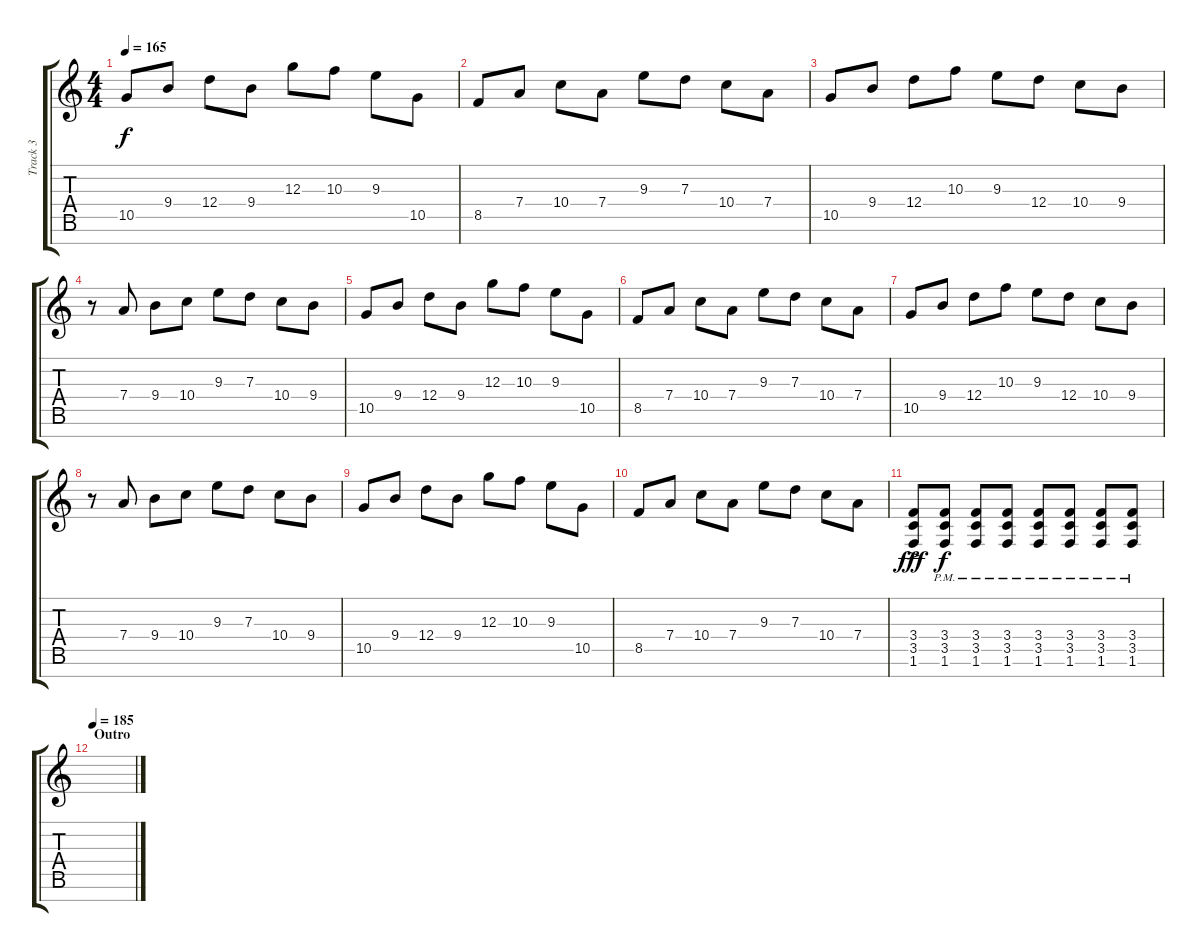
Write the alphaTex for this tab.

\track ("Track 3" "Track 3") {instrument distortionguitar}
\staff {score tabs}
\tuning (E4 B3 G3 D3 A2 E2 B1) {hide}
\ts (4 4)
\tempo 165
\clef g2
\ks c
10.5.8{dy f} 9.4.8 12.4.8 9.4.8 12.3.8 10.3.8 9.3.8 10.5.8 |
8.5.8 7.4.8 10.4.8 7.4.8 9.3.8 7.3.8 10.4.8 7.4.8 |
10.5.8 9.4.8 12.4.8 10.3.8 9.3.8 12.4.8 10.4.8 9.4.8 |
r.8 7.4.8 9.4.8 10.4.8 9.3.8 7.3.8 10.4.8 9.4.8 |
10.5.8 9.4.8 12.4.8 9.4.8 12.3.8 10.3.8 9.3.8 10.5.8 |
8.5.8 7.4.8 10.4.8 7.4.8 9.3.8 7.3.8 10.4.8 7.4.8 |
10.5.8 9.4.8 12.4.8 10.3.8 9.3.8 12.4.8 10.4.8 9.4.8 |
r.8 7.4.8 9.4.8 10.4.8 9.3.8 7.3.8 10.4.8 9.4.8 |
10.5.8 9.4.8 12.4.8 9.4.8 12.3.8 10.3.8 9.3.8 10.5.8 |
8.5.8 7.4.8 10.4.8 7.4.8 9.3.8 7.3.8 10.4.8 7.4.8 |
(3.4{ac} 3.5{ac} 1.6{ac}).8{dy fff} (3.4{pm} 3.5 1.6).8{dy f} (3.4{pm} 3.5 1.6).8 (3.4{pm} 3.5 1.6).8 (3.4{pm} 3.5 1.6).8 (3.4{pm} 3.5 1.6).8 (3.4{pm} 3.5 1.6).8 (3.4{pm} 3.5 1.6).8 |
\section ("" "Outro")
\tempo 185
